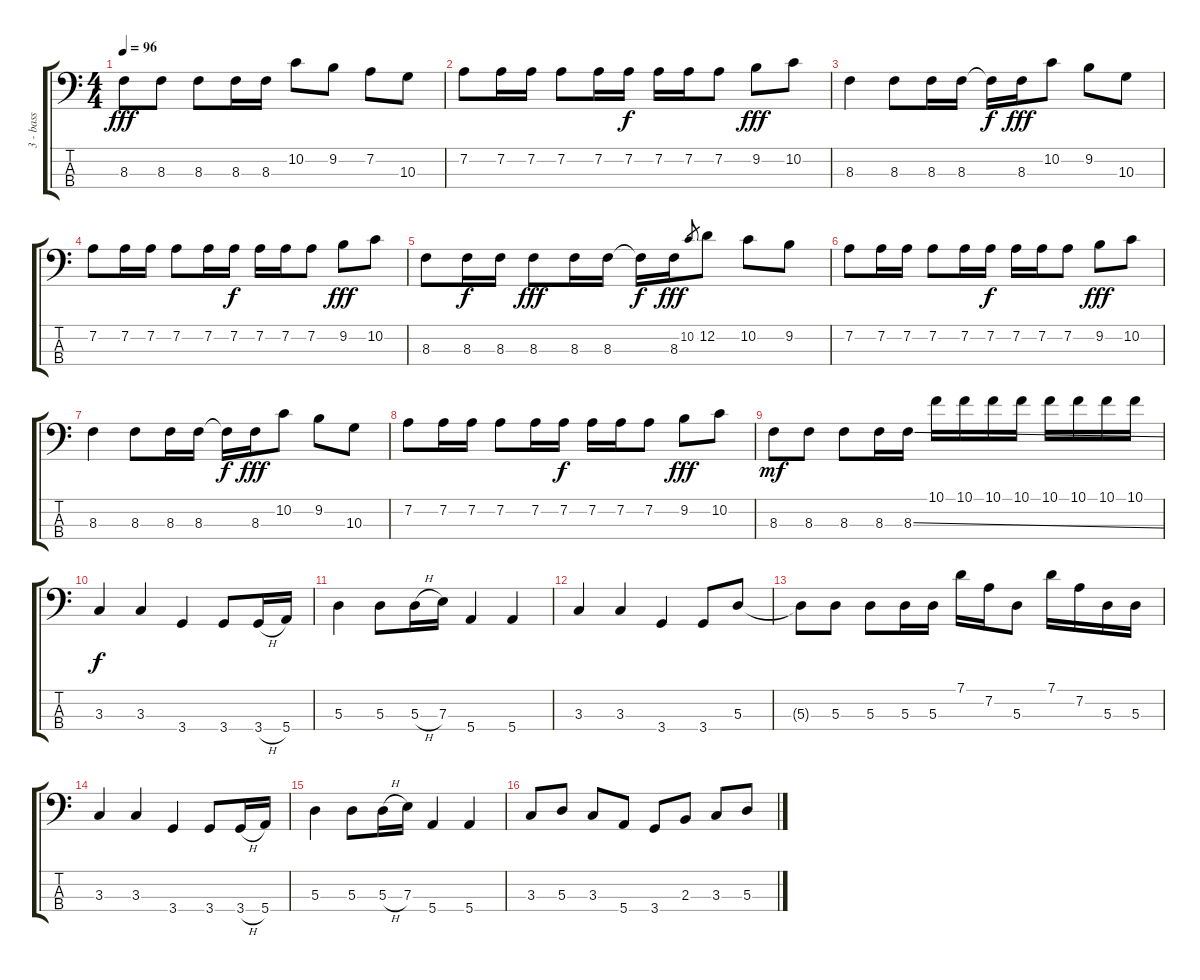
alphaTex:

\track ("3 - bass" "3 - bass") {instrument electricbasspick}
\staff {score tabs}
\tuning (G2 D2 A1 E1) {hide}
\ts (4 4)
\tempo 96
\clef f4
\ks c
8.3.8{dy fff} 8.3.8 8.3.8 8.3.16 8.3.16 10.2.8 9.2.8 7.2.8 10.3.8 |
7.2.8 7.2.16 7.2.16 7.2.8 7.2.16 7.2.16{dy f} 7.2.16 7.2.16 7.2.8 9.2.8{dy fff} 10.2.8 |
8.3.4 8.3.8 8.3.16 8.3.16 8.3{t}.16{dy f} 8.3.16{dy fff} 10.2.8 9.2.8 10.3.8 |
7.2.8 7.2.16 7.2.16 7.2.8 7.2.16 7.2.16{dy f} 7.2.16 7.2.16 7.2.8 9.2.8{dy fff} 10.2.8 |
8.3.8 8.3.16{dy f} 8.3.16 8.3.8{dy fff} 8.3.16 8.3.16 8.3{t}.16{dy f} 8.3.16{dy fff} 10.2.8{gr} 12.2.8 10.2.8 9.2.8 |
7.2.8 7.2.16 7.2.16 7.2.8 7.2.16 7.2.16{dy f} 7.2.16 7.2.16 7.2.8 9.2.8{dy fff} 10.2.8 |
8.3.4 8.3.8 8.3.16 8.3.16 8.3{t}.16{dy f} 8.3.16{dy fff} 10.2.8 9.2.8 10.3.8 |
7.2.8 7.2.16 7.2.16 7.2.8 7.2.16 7.2.16{dy f} 7.2.16 7.2.16 7.2.8 9.2.8{dy fff} 10.2.8 |
8.3.8{dy mf} 8.3.8 8.3.8 8.3.16 8.3{ss}.16 10.1.16 10.1.16 10.1.16 10.1.16 10.1.16 10.1.16 10.1.16 10.1.16 |
3.3.4{dy f} 3.3.4 3.4.4 3.4.8 3.4{h}.16 5.4.16 |
5.3.4 5.3.8 5.3{h}.16 7.3.16 5.4.4 5.4.4 |
3.3.4 3.3.4 3.4.4 3.4.8 5.3.8 |
5.3{t}.8 5.3.8 5.3.8 5.3.16 5.3.16 7.1.16 7.2.16 5.3.8 7.1.16 7.2.16 5.3.16 5.3.16 |
3.3.4 3.3.4 3.4.4 3.4.8 3.4{h}.16 5.4.16 |
5.3.4 5.3.8 5.3{h}.16 7.3.16 5.4.4 5.4.4 |
3.3.8 5.3.8 3.3.8 5.4.8 3.4.8 2.3.8 3.3.8 5.3.8
